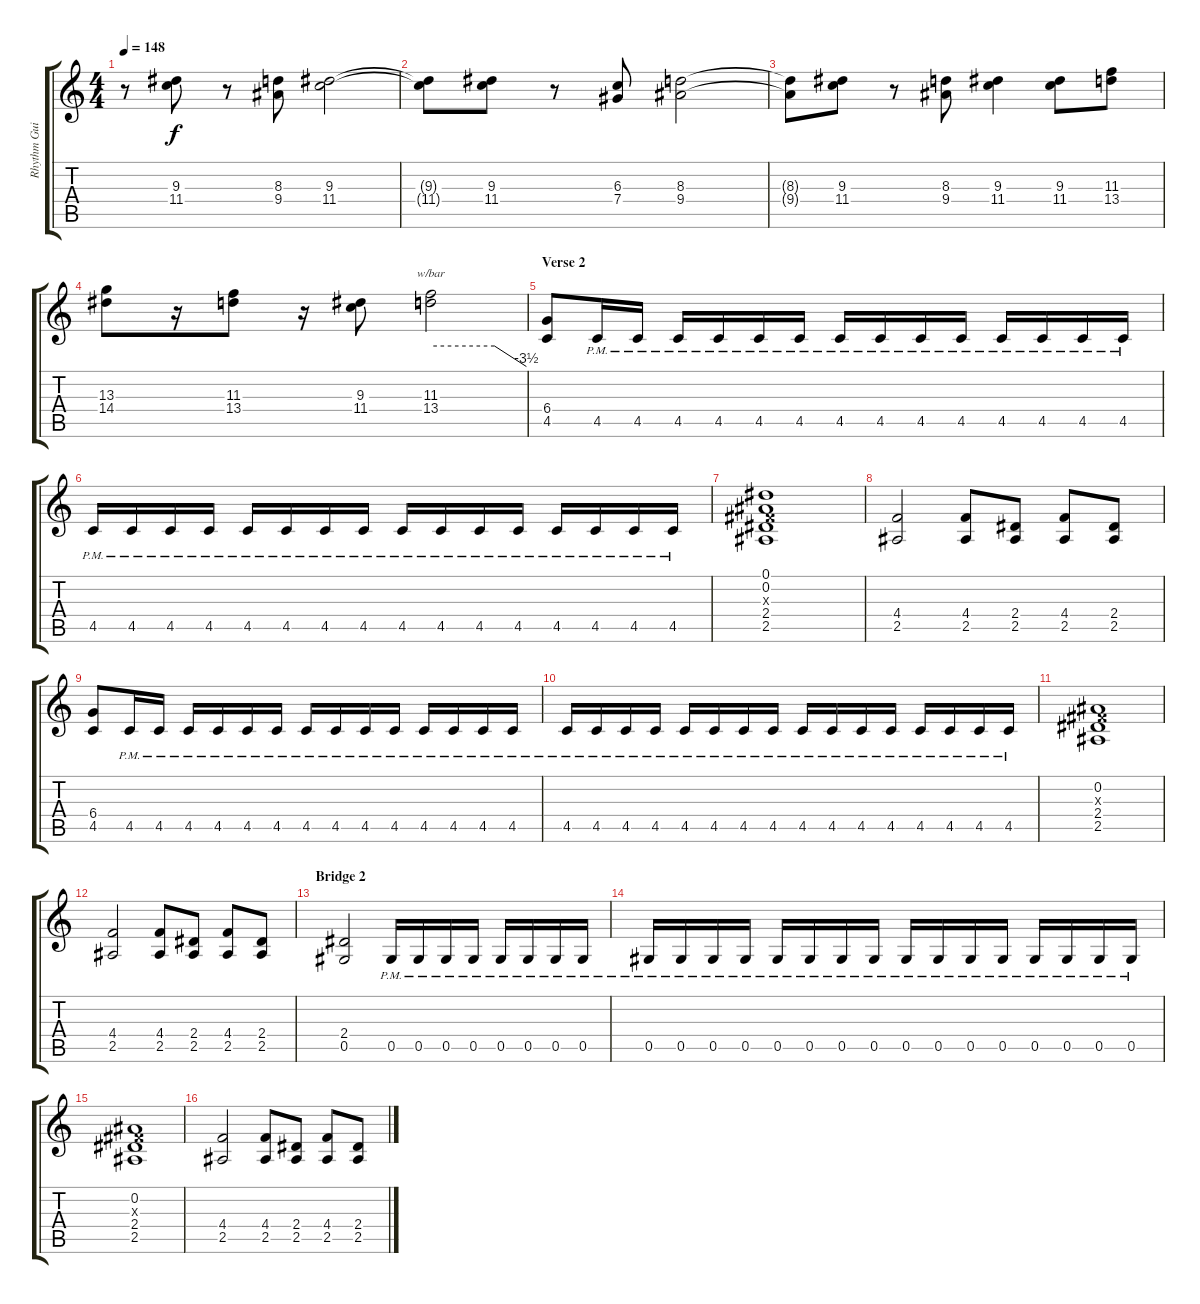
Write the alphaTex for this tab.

\track ("Rhythm Guitar" "Rhythm Gui") {instrument distortionguitar}
\staff {score tabs}
\tuning (Eb4 Bb3 Gb3 Db3 Ab2 Eb2) {hide}
\ts (4 4)
\tempo 148
\clef g2
\ks c
r.8{dy f} (9.3 11.4).8 r.8 (8.3 9.4).8 (9.3 11.4).2 |
(9.3{t} 11.4{t}).8 (9.3 11.4).8 r.8 (6.3 7.4).8 (8.3 9.4).2 |
(8.3{t} 9.4{t}).8 (9.3 11.4).8 r.8 (8.3 9.4).8 (9.3 11.4).4 (9.3 11.4).8 (11.3 13.4).8 |
(13.3 14.4).8 r.16 (11.3 13.4).8 r.16 (9.3 11.4).8 (11.3 13.4).2{tbe (custom default 0 0 40 0 60 -14)} |
\section ("" "Verse 2")
(6.4 4.5).8 4.5{pm}.16 4.5{pm}.16 4.5{pm}.16 4.5{pm}.16 4.5{pm}.16 4.5{pm}.16 4.5{pm}.16 4.5{pm}.16 4.5{pm}.16 4.5{pm}.16 4.5{pm}.16 4.5{pm}.16 4.5{pm}.16 4.5{pm}.16 |
4.5{pm}.16 4.5{pm}.16 4.5{pm}.16 4.5{pm}.16 4.5{pm}.16 4.5{pm}.16 4.5{pm}.16 4.5{pm}.16 4.5{pm}.16 4.5{pm}.16 4.5{pm}.16 4.5{pm}.16 4.5{pm}.16 4.5{pm}.16 4.5{pm}.16 4.5{pm}.16 |
(0.1 0.2 0.3{x} 2.4 2.5).1 |
(4.4 2.5).2 (4.4 2.5).8 (2.4 2.5).8 (4.4 2.5).8 (2.4 2.5).8 |
(6.4 4.5).8 4.5{pm}.16 4.5{pm}.16 4.5{pm}.16 4.5{pm}.16 4.5{pm}.16 4.5{pm}.16 4.5{pm}.16 4.5{pm}.16 4.5{pm}.16 4.5{pm}.16 4.5{pm}.16 4.5{pm}.16 4.5{pm}.16 4.5{pm}.16 |
4.5{pm}.16 4.5{pm}.16 4.5{pm}.16 4.5{pm}.16 4.5{pm}.16 4.5{pm}.16 4.5{pm}.16 4.5{pm}.16 4.5{pm}.16 4.5{pm}.16 4.5{pm}.16 4.5{pm}.16 4.5{pm}.16 4.5{pm}.16 4.5{pm}.16 4.5{pm}.16 |
(0.2 0.3{x} 2.4 2.5).1 |
(4.4 2.5).2 (4.4 2.5).8 (2.4 2.5).8 (4.4 2.5).8 (2.4 2.5).8 |
\section ("" "Bridge 2")
(2.4 0.5).2 0.5{pm}.16 0.5{pm}.16 0.5{pm}.16 0.5{pm}.16 0.5{pm}.16 0.5{pm}.16 0.5{pm}.16 0.5{pm}.16 |
0.5{pm}.16 0.5{pm}.16 0.5{pm}.16 0.5{pm}.16 0.5{pm}.16 0.5{pm}.16 0.5{pm}.16 0.5{pm}.16 0.5{pm}.16 0.5{pm}.16 0.5{pm}.16 0.5{pm}.16 0.5{pm}.16 0.5{pm}.16 0.5{pm}.16 0.5{pm}.16 |
(0.2 0.3{x} 2.4 2.5).1 |
(4.4 2.5).2 (4.4 2.5).8 (2.4 2.5).8 (4.4 2.5).8 (2.4 2.5).8
